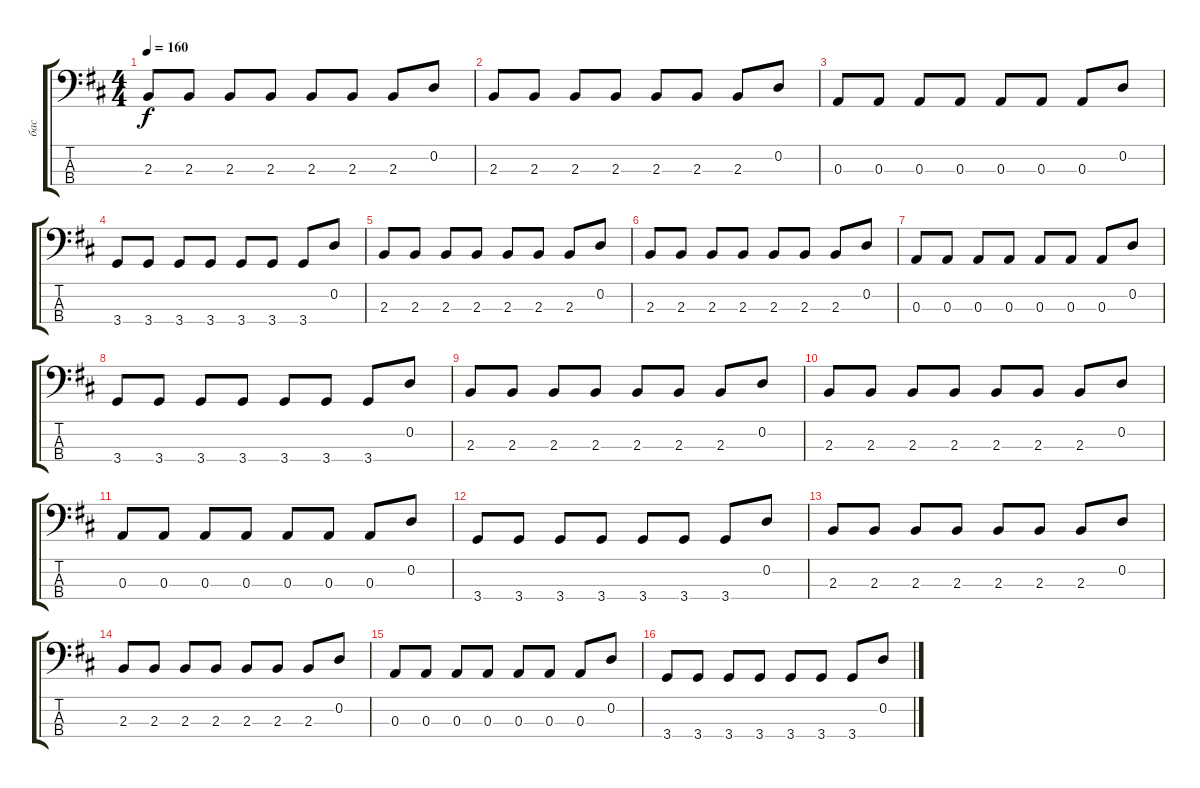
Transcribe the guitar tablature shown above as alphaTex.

\track ("бас" "бас") {instrument electricbassfinger}
\staff {score tabs}
\tuning (G2 D2 A1 E1) {hide}
\ts (4 4)
\tempo 160
\clef f4
\ks bminor
2.3.8{dy f} 2.3.8 2.3.8 2.3.8 2.3.8 2.3.8 2.3.8 0.2.8 |
2.3.8 2.3.8 2.3.8 2.3.8 2.3.8 2.3.8 2.3.8 0.2.8 |
0.3.8 0.3.8 0.3.8 0.3.8 0.3.8 0.3.8 0.3.8 0.2.8 |
3.4.8 3.4.8 3.4.8 3.4.8 3.4.8 3.4.8 3.4.8 0.2.8 |
2.3.8 2.3.8 2.3.8 2.3.8 2.3.8 2.3.8 2.3.8 0.2.8 |
2.3.8 2.3.8 2.3.8 2.3.8 2.3.8 2.3.8 2.3.8 0.2.8 |
0.3.8 0.3.8 0.3.8 0.3.8 0.3.8 0.3.8 0.3.8 0.2.8 |
3.4.8 3.4.8 3.4.8 3.4.8 3.4.8 3.4.8 3.4.8 0.2.8 |
2.3.8 2.3.8 2.3.8 2.3.8 2.3.8 2.3.8 2.3.8 0.2.8 |
2.3.8 2.3.8 2.3.8 2.3.8 2.3.8 2.3.8 2.3.8 0.2.8 |
0.3.8 0.3.8 0.3.8 0.3.8 0.3.8 0.3.8 0.3.8 0.2.8 |
3.4.8 3.4.8 3.4.8 3.4.8 3.4.8 3.4.8 3.4.8 0.2.8 |
2.3.8 2.3.8 2.3.8 2.3.8 2.3.8 2.3.8 2.3.8 0.2.8 |
2.3.8 2.3.8 2.3.8 2.3.8 2.3.8 2.3.8 2.3.8 0.2.8 |
0.3.8 0.3.8 0.3.8 0.3.8 0.3.8 0.3.8 0.3.8 0.2.8 |
3.4.8 3.4.8 3.4.8 3.4.8 3.4.8 3.4.8 3.4.8 0.2.8
